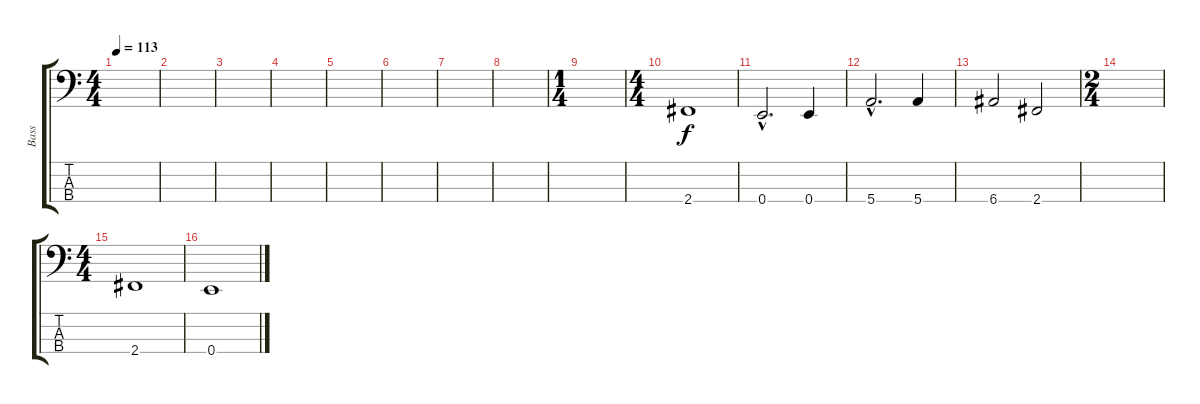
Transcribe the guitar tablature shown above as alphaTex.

\track ("Bass" "Bass") {instrument fretlessbass}
\staff {score tabs}
\tuning (G2 D2 A1 E1) {hide}
\ts (4 4)
\tempo 113
\clef f4
\ks c
|
|
|
|
|
|
|
|
\ts (1 4)
|
\ts (4 4)
2.4.1 |
0.4{hac}.2{d} 0.4.4 |
5.4{hac}.2{d} 5.4.4 |
6.4.2 2.4.2 |
\ts (2 4)
|
\ts (4 4)
2.4.1 |
0.4.1
